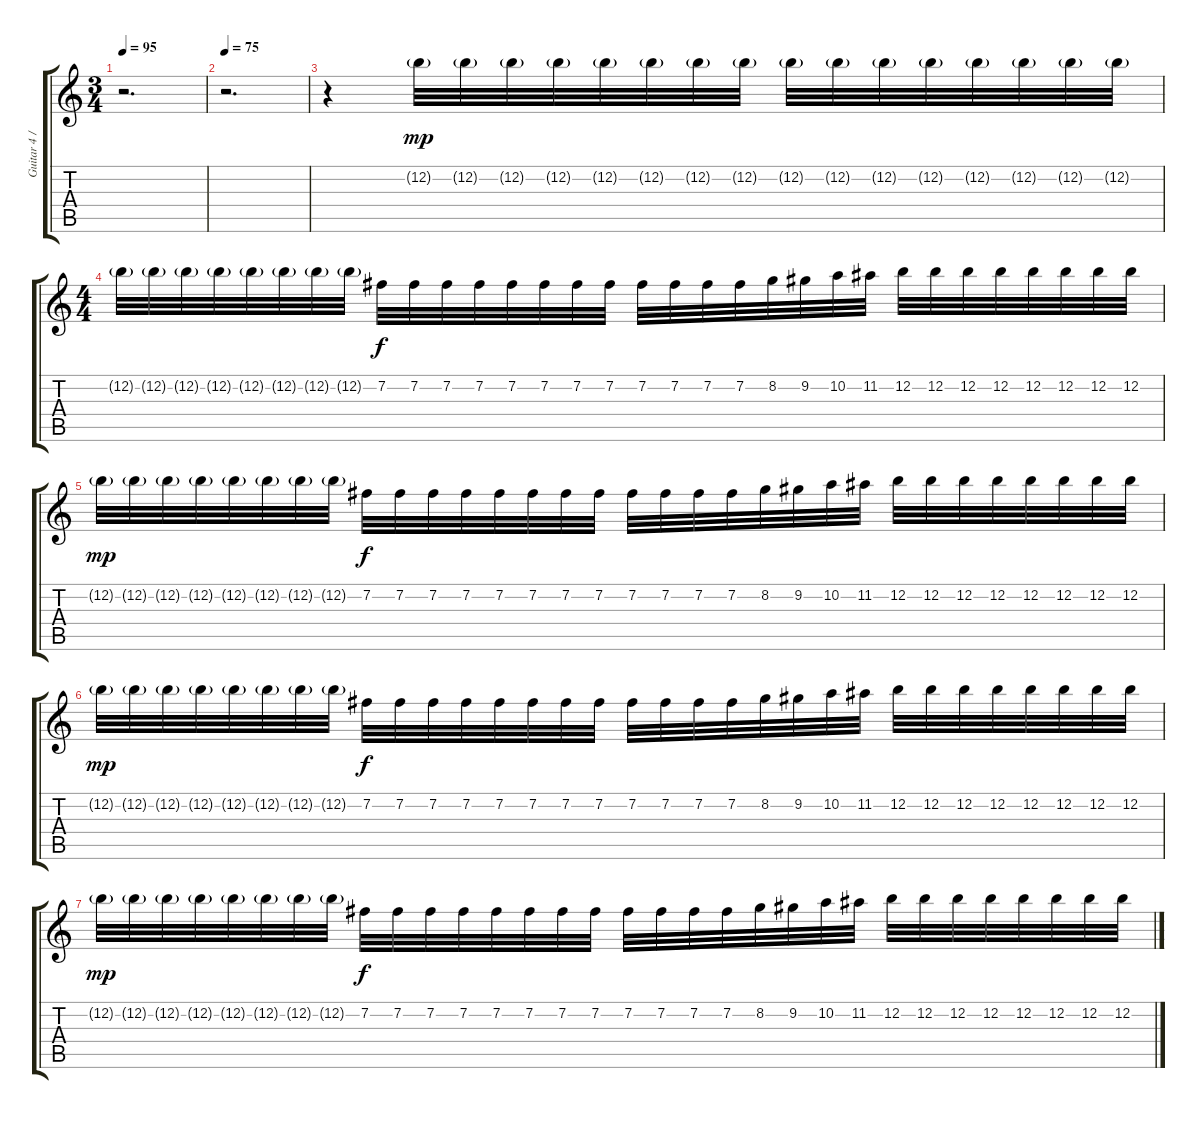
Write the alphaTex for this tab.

\track ("Guitar 4 / Backup" "Guitar 4 /") {instrument acousticguitarsteel}
\staff {score tabs}
\tuning (E4 B3 G3 D3 A2 E2) {hide}
\ts (3 4)
\tempo 95
\clef g2
\ks c
r.2{d dy mp} |
\tempo 75
r.2{d} |
r.4{volume 0} 12.2{g}.32{volume 8} 12.2{g}.32 12.2{g}.32 12.2{g}.32 12.2{g}.32 12.2{g}.32 12.2{g}.32 12.2{g}.32 12.2{g}.32 12.2{g}.32 12.2{g}.32 12.2{g}.32 12.2{g}.32 12.2{g}.32 12.2{g}.32 12.2{g}.32 |
\ts (4 4)
12.2{g}.32{volume 0} 12.2{g}.32 12.2{g}.32 12.2{g}.32 12.2{g}.32 12.2{g}.32 12.2{g}.32 12.2{g}.32 7.2.32{dy f volume 8} 7.2.32 7.2.32 7.2.32 7.2.32 7.2.32 7.2.32 7.2.32 7.2.32 7.2.32 7.2.32 7.2.32 8.2.32 9.2.32 10.2.32 11.2.32 12.2.32 12.2.32 12.2.32{volume 0} 12.2.32 12.2.32 12.2.32 12.2.32 12.2.32 |
12.2{g}.32{dy mp} 12.2{g}.32 12.2{g}.32 12.2{g}.32 12.2{g}.32 12.2{g}.32 12.2{g}.32 12.2{g}.32 7.2.32{dy f volume 8} 7.2.32 7.2.32 7.2.32 7.2.32 7.2.32 7.2.32 7.2.32 7.2.32 7.2.32 7.2.32 7.2.32 8.2.32 9.2.32 10.2.32 11.2.32 12.2.32 12.2.32 12.2.32{volume 0} 12.2.32 12.2.32 12.2.32 12.2.32 12.2.32 |
12.2{g}.32{dy mp} 12.2{g}.32 12.2{g}.32 12.2{g}.32 12.2{g}.32 12.2{g}.32 12.2{g}.32 12.2{g}.32 7.2.32{dy f volume 8} 7.2.32 7.2.32 7.2.32 7.2.32 7.2.32 7.2.32 7.2.32 7.2.32 7.2.32 7.2.32 7.2.32 8.2.32 9.2.32 10.2.32 11.2.32 12.2.32 12.2.32 12.2.32{volume 0} 12.2.32 12.2.32 12.2.32 12.2.32 12.2.32 |
12.2{g}.32{dy mp} 12.2{g}.32 12.2{g}.32 12.2{g}.32 12.2{g}.32 12.2{g}.32 12.2{g}.32 12.2{g}.32 7.2.32{dy f volume 8} 7.2.32 7.2.32 7.2.32 7.2.32 7.2.32 7.2.32 7.2.32 7.2.32 7.2.32 7.2.32 7.2.32 8.2.32 9.2.32 10.2.32 11.2.32 12.2.32 12.2.32 12.2.32{volume 0} 12.2.32 12.2.32 12.2.32 12.2.32 12.2.32
